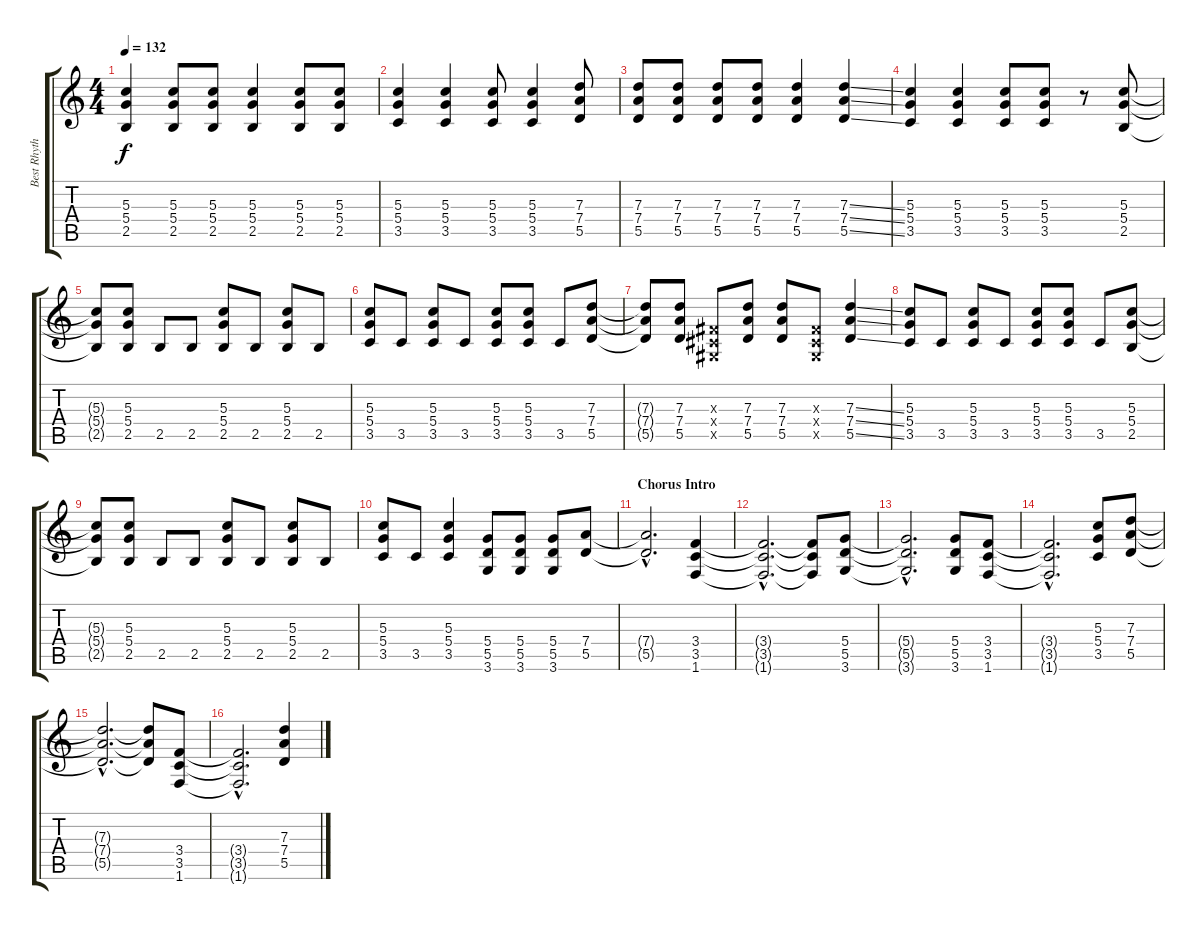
\track ("Best Rhythm Guitar Combo" "Best Rhyth") {instrument electricguitarclean}
\staff {score tabs}
\tuning (E4 B3 G3 D3 A2 E2) {hide}
\ts (4 4)
\tempo 132
\clef g2
\ks c
(5.3{t} 5.4{t} 2.5{t}).4{dy f} (5.3 5.4 2.5).8 (5.3 5.4 2.5).8 (5.3 5.4 2.5).4 (5.3 5.4 2.5).8 (5.3 5.4 2.5).8 |
(5.3 5.4 3.5).4 (5.3 5.4 3.5).4 (5.3 5.4 3.5).8 (5.3 5.4 3.5).4 (7.3 7.4 5.5).8 |
(7.3 7.4 5.5).8 (7.3 7.4 5.5).8 (7.3 7.4 5.5).8 (7.3 7.4 5.5).8 (7.3 7.4 5.5).4 (7.3{ss} 7.4{ss} 5.5{ss}).4 |
(5.3 5.4 3.5).4 (5.3 5.4 3.5).4 (5.3 5.4 3.5).8 (5.3 5.4 3.5).8 r.8 (5.3 5.4 2.5).8 |
(5.3{t} 5.4{t} 2.5{t}).8 (5.3 5.4 2.5).8 2.5.8 2.5.8 (5.3 5.4 2.5).8 2.5.8 (5.3 5.4 2.5).8 2.5.8 |
(5.3 5.4 3.5).8 3.5.8 (5.3 5.4 3.5).8 3.5.8 (5.3 5.4 3.5).8 (5.3 5.4 3.5).8 3.5.8 (7.3 7.4 5.5).8 |
(7.3{t} 7.4{t} 5.5{t}).8 (7.3 7.4 5.5).8 (-1.3{x} -1.4{x} -1.5{x}).8 (7.3 7.4 5.5).8 (7.3 7.4 5.5).8 (-1.3{x} -1.4{x} -1.5{x}).8 (7.3{ss} 7.4{ss} 5.5{ss}).4 |
(5.3 5.4 3.5).8 3.5.8 (5.3 5.4 3.5).8 3.5.8 (5.3 5.4 3.5).8 (5.3 5.4 3.5).8 3.5.8 (5.3 5.4 2.5).8 |
(5.3{t} 5.4{t} 2.5{t}).8 (5.3 5.4 2.5).8 2.5.8 2.5.8 (5.3 5.4 2.5).8 2.5.8 (5.3 5.4 2.5).8 2.5.8 |
(5.3 5.4 3.5).8 3.5.8 (5.3 5.4 3.5).4 (5.4 5.5 3.6).8 (5.4 5.5 3.6).8 (5.4 5.5 3.6).8 (7.4 5.5).8 |
\section ("" "Chorus Intro")
(7.4{hac t} 5.5{hac t}).2{d} (3.4 3.5 1.6).4 |
(3.4{hac t} 3.5{hac t} 1.6{hac t}).2{d} (3.4{t} 3.5{t} 1.6{t}).8 (5.4 5.5 3.6).8 |
(5.4{hac t} 5.5{hac t} 3.6{hac t}).2{d} (5.4 5.5 3.6).8 (3.4 3.5 1.6).8 |
(3.4{hac t} 3.5{hac t} 1.6{hac t}).2{d} (5.3 5.4 3.5).8 (7.3 7.4 5.5).8 |
(7.3{hac t} 7.4{hac t} 5.5{hac t}).2{d} (7.3{t} 7.4{t} 5.5{t}).8 (3.4 3.5 1.6).8 |
(3.4{hac t} 3.5{hac t} 1.6{hac t}).2{d} (7.3 7.4 5.5).4
